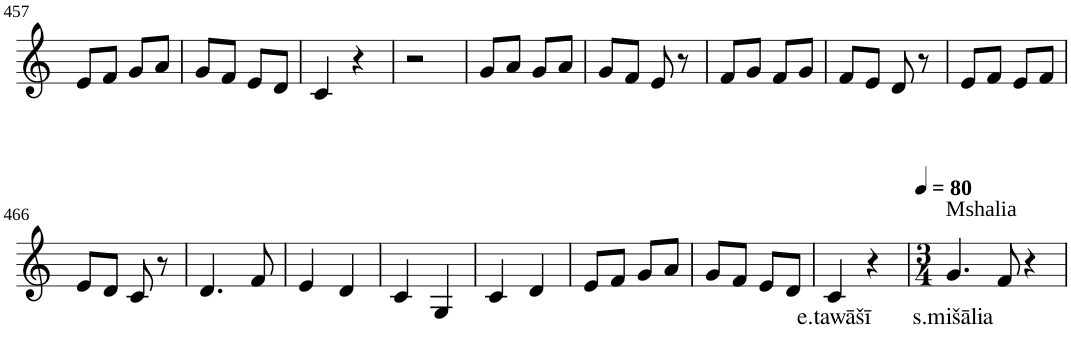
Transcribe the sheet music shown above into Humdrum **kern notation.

**kern	**text
*part1	*part1
*staff1	*staff1
*I"Violin	*
!!LO:PB:g=z
*clefG2	*
*k[]	*
*M2/4	*
=457	=457
8e/L	.
8f/J	.
8g/L	.
8a/J	.
=458	=458
8g/L	.
8f/J	.
8e/L	.
8d/J	.
=459	=459
4c/	.
4r	.
=460	=460
2r	.
=461	=461
8g/L	.
8a/J	.
8g/L	.
8a/J	.
=462	=462
8g/L	.
8f/J	.
8e/	.
8r	.
=463	=463
8f/L	.
8g/J	.
8f/L	.
8g/J	.
=464	=464
8f/L	.
8e/J	.
8d/	.
8r	.
=465	=465
8e/L	.
8f/J	.
8e/L	.
8f/J	.
!!LO:LB:g=z
=466	=466
8e/L	.
8d/J	.
8c/	.
8r	.
=467	=467
4.d/	.
8f/	.
=468	=468
4e/	.
4d/	.
=469	=469
4c/	.
4G/	.
=470	=470
4c/	.
4d/	.
=471	=471
8e/L	.
8f/J	.
8g/L	.
8a/J	.
=472	=472
8g/L	.
8f/J	.
8e/L	.
8d/J	.
=473	=473
!	!LO:LY:b
4c/	e.tawāšī
4r	.
=474	=474
*M3/4	*
*MM80	*
!LO:TX:a:t=Mshalia	!
!	!LO:LY:b
4.g/	s.mišālia
8f/	.
4r	.
=	=
*-	*-
